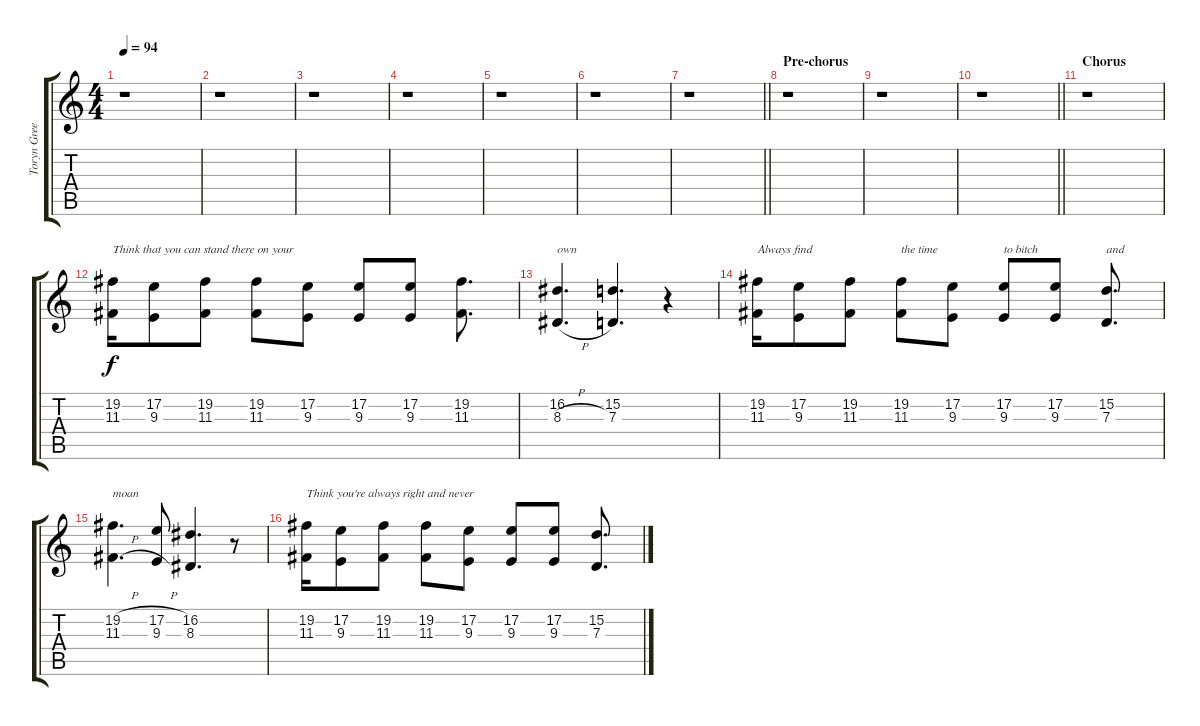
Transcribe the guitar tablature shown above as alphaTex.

\track ("Toryn Green (Vocals)" "Toryn Gree") {instrument violin}
\staff {score tabs}
\tuning (E4 B3 G3 D3 A2 D2) {hide}
\ts (4 4)
\tempo 94
\clef g2
\ks c
r.1{dy f} |
r.1 |
r.1 |
r.1 |
r.1 |
r.1 |
\barLineRight lightlight
r.1 |
\section ("" "Pre-chorus")
r.1 |
r.1 |
\barLineRight lightlight
r.1 |
\section ("" "Chorus")
r.1 |
(19.2 11.3).16{txt "Think that you can stand there on your"} (17.2 9.3).8 (19.2 11.3).8 (19.2 11.3).8 (17.2 9.3).8 (17.2 9.3).8 (17.2 9.3).8 (19.2 11.3).8{d} |
(16.2 8.3{h}).4{d txt "own"} (15.2 7.3).4{d} r.4 |
(19.2 11.3).16{txt "Always find"} (17.2 9.3).8 (19.2 11.3).8 (19.2 11.3).8{txt "the time"} (17.2 9.3).8 (17.2 9.3).8{txt "to bitch"} (17.2 9.3).8 (15.2 7.3).8{d txt "and"} |
(19.2{h} 11.3{h}).4{d txt "moan"} (17.2{h} 9.3{h}).8 (16.2 8.3).4{d} r.8 |
(19.2 11.3).16{txt "Think you're always right and never"} (17.2 9.3).8 (19.2 11.3).8 (19.2 11.3).8 (17.2 9.3).8 (17.2 9.3).8 (17.2 9.3).8 (15.2 7.3).8{d}
